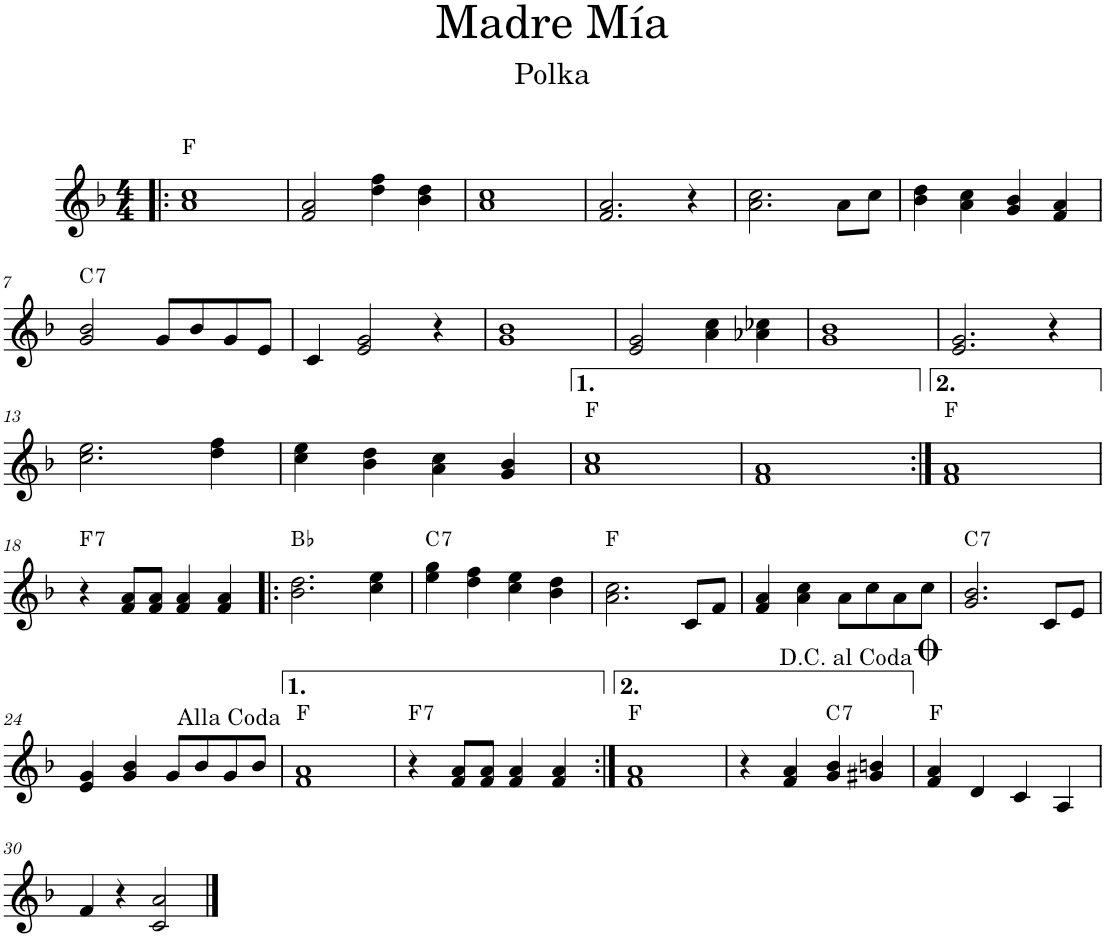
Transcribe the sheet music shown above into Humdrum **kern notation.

**kern	**harte
*part1	*part1
*staff1	*
*I"Piano	*
*I'Pno.	*
*clefG2	*
*k[b-]	*
*M4/4	*
=1!|:	=1!|:
1a 1cc	F:maj
=2	=2
2f/ 2a/	.
4dd\ 4ff\	.
4b-\ 4dd\	.
=3	=3
1a 1cc	.
=4	=4
2.f/ 2.a/	.
4r	.
=5	=5
2.a\ 2.cc\	.
8a\L	.
8cc\J	.
=6	=6
4b-\ 4dd\	.
4a\ 4cc\	.
4g/ 4b-/	.
4f/ 4a/	.
!!LO:LB:g=z
=7	=7
!	!LO:H:kt=7
2g/ 2b-/	C:7
8g/L	.
8b-/	.
8g/	.
8e/J	.
=8	=8
4c/	.
2e/ 2g/	.
4r	.
=9	=9
1g 1b-	.
=10	=10
2e/ 2g/	.
4a\ 4cc\	.
4a-X\ 4cc-X\	.
=11	=11
1g 1b-	.
=12	=12
2.e/ 2.g/	.
4r	.
!!LO:LB:g=z
=13	=13
2.cc\ 2.ee\	.
4dd\ 4ff\	.
=14	=14
4cc\ 4ee\	.
4b-\ 4dd\	.
4a\ 4cc\	.
4g/ 4b-/	.
=15	=15
1a 1cc	F:maj
=16	=16
1f 1a	.
=17:|!	=17:|!
1f 1a	F:maj
!!LO:LB:g=z
=18	=18
!	!LO:H:kt=7
4r	F:7
8f/ 8a/L	.
8f/ 8a/J	.
4f/ 4a/	.
4f/ 4a/	.
=19!|:	=19!|:
2.b-\ 2.dd\	Bb:maj
4cc\ 4ee\	.
=20	=20
!	!LO:H:kt=7
4ee\ 4gg\	C:7
4dd\ 4ff\	.
4cc\ 4ee\	.
4b-\ 4dd\	.
=21	=21
2.a\ 2.cc\	F:maj
8c/L	.
8f/J	.
=22	=22
4f/ 4a/	.
4a\ 4cc\	.
8a\L	.
8cc\	.
8a\	.
8cc\J	.
=23	=23
!	!LO:H:kt=7
2.g/ 2.b-/	C:7
8c/L	.
8e/J	.
!!LO:LB:g=z
=24	=24
4e/ 4g/	.
4g/ 4b-/	.
8g/L	.
8b-/	.
8g/	.
8b-/J	.
!LO:TX:a:t=Alla Coda	!
=25	=25
1f 1a	F:maj
=26	=26
!	!LO:H:kt=7
4r	F:7
8f/ 8a/L	.
8f/ 8a/J	.
4f/ 4a/	.
4f/ 4a/	.
=27:|!	=27:|!
1f 1a	F:maj
=28	=28
4r	.
4f/ 4a/	.
!	!LO:H:kt=7
4g/ 4b-/	C:7
4g#X/ 4bn/	.
=29	=29
4f/ 4a/	F:maj
4d/	.
4c/	.
4A/	.
!!LO:LB:g=z
=30	=30
4f/	.
4r	.
2c/ 2a/	.
==	==
*-	*-
